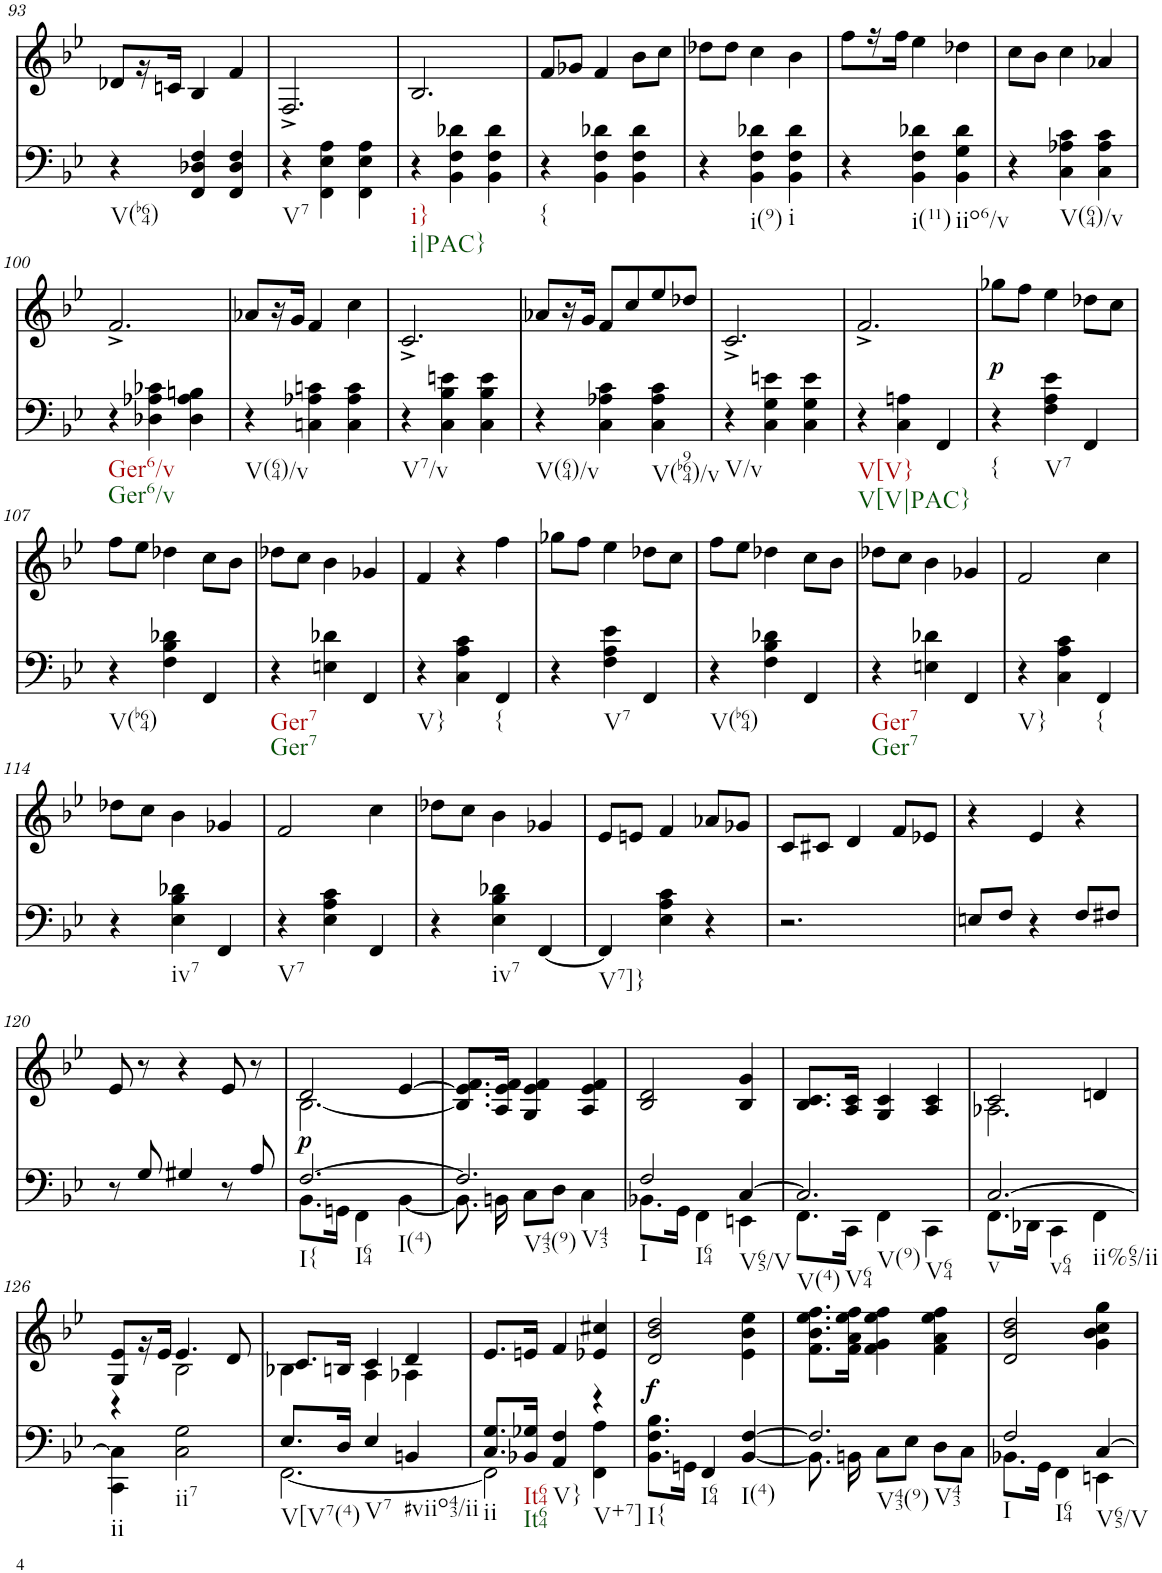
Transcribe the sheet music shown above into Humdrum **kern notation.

**kern	**kern	**dynam
*part2	*part1	*part1
*staff2	*staff1	*staff1
*I"Piano	*I"Piano	*
*I'Pno	*I'Pno	*
!!LO:PB:g=z
*clefF4	*clefG2	*
*k[b-e-]	*k[b-e-]	*
*M3/4	*M3/4	*
=93	=93	=93
!LO:TX:b:t=V(b64)	!	!
4r	8d-X/L	.
.	16r	.
.	16cn/JJ	.
4FF/ 4D-X/ 4F/	4B-/	.
4FF/ 4D-/ 4F/	4f/	.
=94	=94	=94
!LO:TX:b:t=V7	!	!
4r	2.F^/	.
4FF\ 4E-\ 4A\	.	.
4FF\ 4E-\ 4A\	.	.
=95	=95	=95
!LO:TX:b:t=i}	!	!
!LO:TX:b:t=i|PAC}	!	!
4r	2.B-/	.
4BB-\ 4F\ 4d-X\	.	.
4BB-\ 4F\ 4d-\	.	.
=96	=96	=96
!LO:TX:b:t={	!	!
4r	8f/L	.
.	8g-X/J	.
4BB-\ 4F\ 4d-X\	4f/	.
4BB-\ 4F\ 4d-\	8b-\L	.
.	8cc\J	.
=97	=97	=97
4r	8dd-X\L	.
.	8dd-\J	.
!LO:TX:b:t=i(9)	!	!
4BB-\ 4F\ 4d-X\	4cc\	.
!LO:TX:b:t=i	!	!
4BB-\ 4F\ 4d-\	4b-\	.
=98	=98	=98
4r	8ff\L	.
.	16r	.
.	16ff\JJ	.
!LO:TX:b:t=i(11)	!	!
4BB-\ 4F\ 4d-X\	4ee-\	.
!LO:TX:b:t=iio6/v	!	!
4BB-\ 4G\ 4d-\	4dd-X\	.
=99	=99	=99
4r	8cc\L	.
.	8b-\J	.
!LO:TX:b:t=V(64)/v	!	!
4C\ 4A-X\ 4c\	4cc\	.
4C\ 4A-\ 4c\	4a-X/	.
!!LO:LB:g=z
=100	=100	=100
!LO:TX:b:t=Ger6/v	!	!
!LO:TX:b:t=Ger6/v	!	!
4r	2.f^/	.
4D-X\ 4A-X\ 4c-X\	.	.
4D-\ 4A-\ 4Bn\	.	.
=101	=101	=101
!LO:TX:b:t=V(64)/v	!	!
4r	8a-X/L	.
.	16r	.
.	16g/JJ	.
4Cn\ 4A-X\ 4cn\	4f/	.
4C\ 4A-\ 4c\	4cc\	.
=102	=102	=102
!LO:TX:b:t=V7/v	!	!
4r	2.c^/	.
4C\ 4B-\ 4en\	.	.
4C\ 4B-\ 4e\	.	.
=103	=103	=103
!LO:TX:b:t=V(64)/v	!	!
4r	8a-X/L	.
.	16r	.
.	16g/JJ	.
4C\ 4A-X\ 4c\	8f/L	.
.	8cc/	.
!LO:TX:b:t=V(b964)/v	!	!
4C\ 4A-\ 4c\	8ee-/	.
.	8dd-X/J	.
=104	=104	=104
!LO:TX:b:t=V/v	!	!
4r	2.c^/	.
4C\ 4G\ 4en\	.	.
4C\ 4G\ 4e\	.	.
=105	=105	=105
!LO:TX:b:t=V[V}	!	!
!LO:TX:b:t=V[V|PAC}	!	!
4r	2.f^/	.
4C\ 4An\	.	.
4FF/	.	.
=106	=106	=106
!LO:TX:b:t={	!	!
!	!	!LO:DY:b
4r	8gg-X\L	p
.	8ff\J	.
!LO:TX:b:t=V7	!	!
4F\ 4A\ 4e-\	4ee-\	.
4FF/	8dd-X\L	.
.	8cc\J	.
!!LO:LB:g=z
=107	=107	=107
!LO:TX:b:t=V(b64)	!	!
4r	8ff\L	.
.	8ee-\J	.
4F\ 4B-\ 4d-X\	4dd-X\	.
4FF/	8cc\L	.
.	8b-\J	.
=108	=108	=108
!LO:TX:b:t=Ger7	!	!
!LO:TX:b:t=Ger7	!	!
4r	8dd-X\L	.
.	8cc\J	.
4En\ 4d-X\	4b-\	.
4FF/	4g-X/	.
=109	=109	=109
!LO:TX:b:t=V}	!	!
4r	4f/	.
4C\ 4A\ 4c\	4r	.
!LO:TX:b:t={	!	!
4FF/	4ff\	.
=110	=110	=110
4r	8gg-X\L	.
.	8ff\J	.
!LO:TX:b:t=V7	!	!
4F\ 4A\ 4e-\	4ee-\	.
4FF/	8dd-X\L	.
.	8cc\J	.
=111	=111	=111
!LO:TX:b:t=V(b64)	!	!
4r	8ff\L	.
.	8ee-\J	.
4F\ 4B-\ 4d-X\	4dd-X\	.
4FF/	8cc\L	.
.	8b-\J	.
=112	=112	=112
!LO:TX:b:t=Ger7	!	!
!LO:TX:b:t=Ger7	!	!
4r	8dd-X\L	.
.	8cc\J	.
4En\ 4d-X\	4b-\	.
4FF/	4g-X/	.
=113	=113	=113
!LO:TX:b:t=V}	!	!
4r	2f/	.
4C\ 4A\ 4c\	.	.
!LO:TX:b:t={	!	!
4FF/	4cc\	.
!!LO:LB:g=z
=114	=114	=114
4r	8dd-X\L	.
.	8cc\J	.
!LO:TX:b:t=iv7	!	!
4E-\ 4B-\ 4d-X\	4b-\	.
4FF/	4g-X/	.
=115	=115	=115
!LO:TX:b:t=V7	!	!
4r	2f/	.
4E-\ 4A\ 4c\	.	.
4FF/	4cc\	.
=116	=116	=116
4r	8dd-X\L	.
.	8cc\J	.
!LO:TX:b:t=iv7	!	!
4E-\ 4B-\ 4d-X\	4b-\	.
[4FF/	4g-X/	.
=117	=117	=117
!LO:TX:b:t=V7]}	!	!
4FF/]	8e-/L	.
.	8en/J	.
4E-\ 4A\ 4c\	4f/	.
4r	8a-X/L	.
.	8g-X/J	.
=118	=118	=118
2.r	8c/L	.
.	8c#X/J	.
.	4d/	.
.	8f/L	.
.	8e-X/J	.
=119	=119	=119
8En/L	4r	.
8F/J	.	.
4r	4e-/	.
8F/L	4r	.
8F#X/J	.	.
!!LO:LB:g=z
=120	=120	=120
8r	8e-/	.
8G/	8r	.
4G#X/	4r	.
8r	8e-/	.
8A/	8r	.
=121	=121	=121
*^	*^	*
!LO:TX:b:t=I{	!	!	!	!
!LO:TX:b:t=I64	!	!	!	!
!LO:TX:b:t=I(4)	!	!	!	!
!	!	!	!	!LO:DY:b
[2.F/	8.BB-\L	2d/	[2.B-\	p
.	16GGn\Jk	.	.	.
.	4FF\	.	.	.
.	[4BB-\	[4e-/	.	.
*	*	*v	*v	*
=122	=122	=122	=122
!LO:TX:b:t=V43(9)	!	!	!
!LO:TX:b:t=V43	!	!	!
2.F/]	8.BB-\]	8.B-/] 8.e-/] 8.f/L	.
.	16BBn\	16A/ 16e-/ 16f/Jk	.
.	8C\L	4G/ 4e-/ 4f/	.
.	8D\J	.	.
.	4C\	4A/ 4e-/ 4f/	.
=123	=123	=123	=123
!LO:TX:b:t=I	!	!	!
!LO:TX:b:t=I64	!	!	!
2F/	8.BB-X\L	2B-/ 2d/	.
.	16GG\Jk	.	.
.	4FF\	.	.
!LO:TX:b:t=V65/V	!	!	!
[4C/	4EEn\	4B-/ 4g/	.
=124	=124	=124	=124
!LO:TX:b:t=V(4)	!	!	!
!LO:TX:b:t=V64	!	!	!
!LO:TX:b:t=V(9)	!	!	!
!LO:TX:b:t=V64	!	!	!
2.C/]	8.FF\L	8.B-/ 8.c/L	.
.	16CC\Jk	16A/ 16c/Jk	.
.	4FF\	4G/ 4c/	.
.	4CC\	4A/ 4c/	.
=125	=125	=125	=125
*	*	*^	*
!LO:TX:b:t=v	!	!	!	!
!LO:TX:b:t=v64	!	!	!	!
!LO:TX:b:t=ii%65/ii	!	!	!	!
[2.C/	8.FF\L	2c/	2.A-X\	.
.	16DD-X\Jk	.	.	.
.	4CC\	.	.	.
.	4FF\	4dn/	.	.
!!LO:LB:g=z	!!
=126	=126	=126	=126	=126
!LO:TX:b:t=ii	!	!	!	!
*v	*v	*	*	*
4CC\ 4C\]	8G/ 8e-/L	4r	.
.	16r	.	.
.	16e-/JJ	.	.
!LO:TX:b:t=ii7	!	!	!
2C\ 2G\	4.e-/	2B-\	.
.	8d/	.	.
=127	=127	=127	=127
*^	*	*	*
!LO:TX:b:t=V[V7(4)	!	!	!	!
8.E-/L	[2.FF\	8.c/L	4B-X\	.
16D/Jk	.	16Bn/Jk	.	.
!LO:TX:b:t=V7	!	!	!	!
4E-/	.	4c/	4A\	.
!LO:TX:b:t=#viio43/ii	!	!	!	!
4BBn/	.	4d/	4A-X\	.
=128	=128	=128	=128	=128
!LO:TX:b:t=ii	!	!	!	!
*	*	*v	*v	*
8.C/ 8.G/L	2FF\]	8.e-/L	.
!LO:TX:b:t=It64	!	!	!
!LO:TX:b:t=It64	!	!	!
16BB-X/ 16G-X/Jk	.	16en/Jk	.
!LO:TX:b:t=V}	!	!	!
4AA/ 4F/	.	4f/	.
!LO:TX:b:t=V+7]	!	!	!
4r	4FF\ 4A\	4e-X/ 4cc#X/	.
=129	=129	=129	=129
!LO:TX:b:t=I{	!	!	!
!	!	!	!LO:DY:b
*v	*v	*	*
8.BB-\ 8.F\ 8.B-\L	2d/ 2b-/ 2dd/	f
16GGn\Jk	.	.
!LO:TX:b:t=I64	!	!
4FF/	.	.
!LO:TX:b:t=I(4)	!	!
[4BB-/ [4F/	4e-\ 4b-\ 4ee-\	.
=130	=130	=130
*^	*	*
!LO:TX:b:t=V43(9)	!	!	!
!LO:TX:b:t=V43	!	!	!
2.F/]	8.BB-\]	8.f\ 8.b-\ 8.ee-\ 8.ff\L	.
.	16BBn\	16f\ 16a\ 16ee-\ 16ff\Jk	.
.	8C\L	4f\ 4g\ 4ee-\ 4ff\	.
.	8E-\J	.	.
.	8D\L	4f\ 4a\ 4ee-\ 4ff\	.
.	8C\J	.	.
=131	=131	=131	=131
!LO:TX:b:t=I	!	!	!
!LO:TX:b:t=I64	!	!	!
2F/	8.BB-X\L	2d/ 2b-/ 2dd/	.
.	16GG\Jk	.	.
.	4FF\	.	.
!LO:TX:b:t=V65/V	!	!	!
[4C/	4EEn\	4g\ 4b-\ 4cc\ 4gg\	.
*v	*v	*	*
=	=	=
*-	*-	*-
